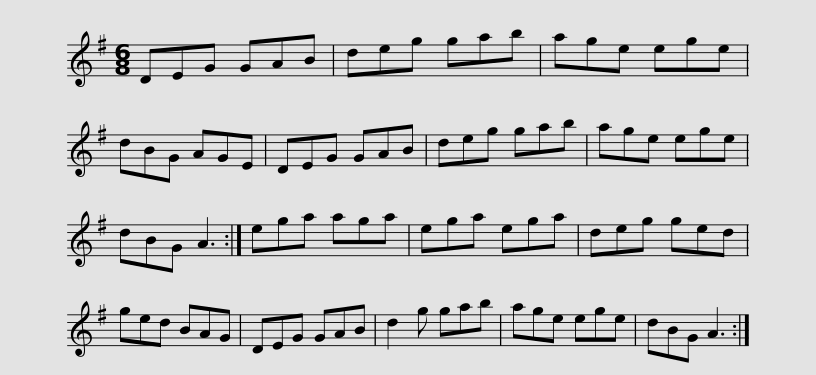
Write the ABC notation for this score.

X:1
L:1/8
M:6/8
I:linebreak $
K:G
V:1 treble
V:1
 DEG GAB | deg gab | age ege | dBG AGE | DEG GAB | %5
 deg gab | age ege |$ dBG A3 :| ega aga | ega ega | %10
 deg ged | ged BAG | DEG GAB | d2 g gab |$ age ege | %15
 dBG A3 :| %16
